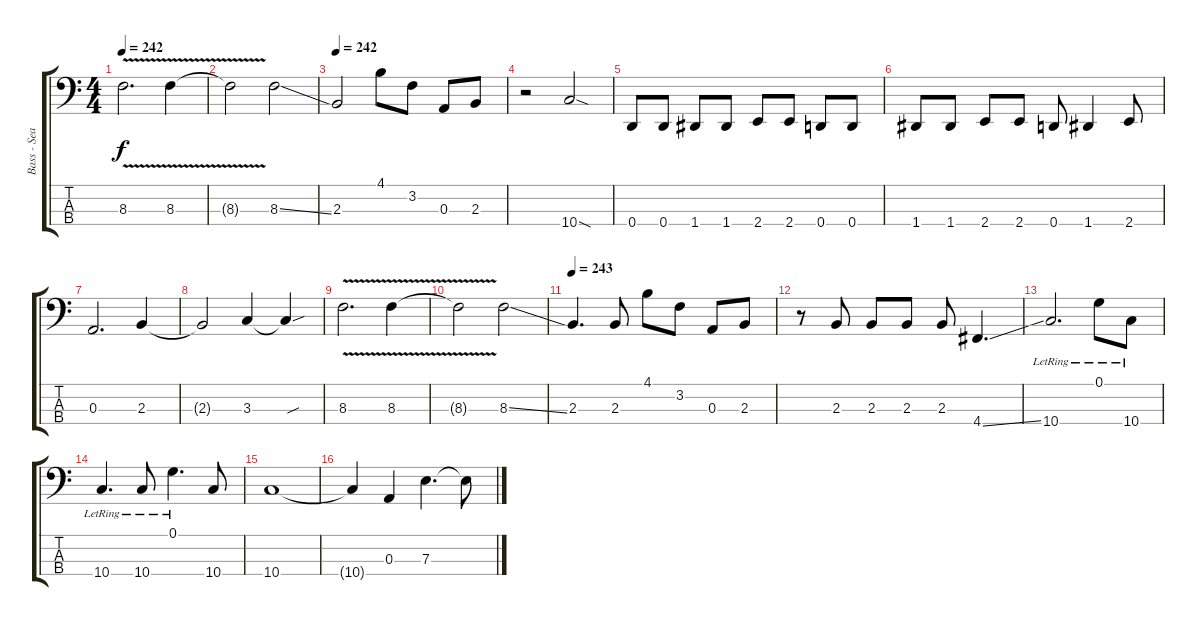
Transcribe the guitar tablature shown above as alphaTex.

\track ("Bass - Sean" "Bass - Sea") {instrument fretlessbass}
\staff {score tabs}
\tuning (G2 D2 A1 D1) {hide}
\ts (4 4)
\tempo 242
\clef f4
\ks c
8.3{v}.2{d dy f} 8.3{v}.4 |
8.3{t}.2 8.3{ss}.2 |
\tempo 242
2.3.2 4.1.8 3.2.8 0.3.8 2.3.8 |
r.2 10.4{sod}.2 |
0.4.8 0.4.8 1.4.8 1.4.8 2.4.8 2.4.8 0.4.8 0.4.8 |
1.4.8 1.4.8 2.4.8 2.4.8 0.4.8 1.4.4 2.4.8 |
0.3.2{d} 2.3.4 |
2.3{t}.2 3.3.4 3.3{sou t}.4 |
8.3{v}.2{d} 8.3{v}.4 |
8.3{t}.2 8.3{ss}.2 |
\tempo 243
2.3.4{d} 2.3.8 4.1.8 3.2.8 0.3.8 2.3.8 |
r.8 2.3.8 2.3.8 2.3.8 2.3.8 4.4{ss}.4{d} |
10.4{lr}.2{d} 0.1{lr}.8 10.4{lr}.8 |
10.4{lr}.4{d} 10.4{lr}.8 0.1{lr}.4{d} 10.4.8 |
10.4.1 |
10.4{t}.4 0.3.4 7.3.4{d} 7.3{ss t}.8
